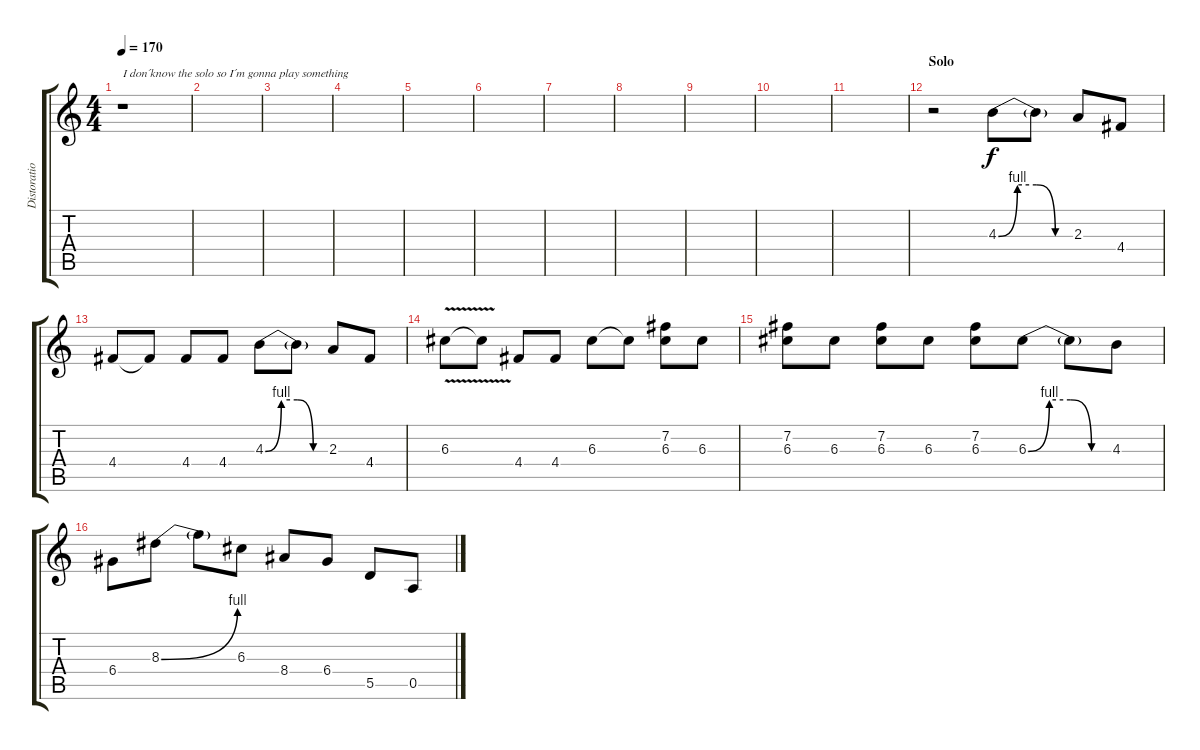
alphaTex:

\track ("Distoration Lead" "Distoratio") {instrument overdrivenguitar}
\staff {score tabs}
\tuning (E4 B3 G3 D3 A2 E2) {hide}
\ts (4 4)
\tempo 170
\clef g2
\ks c
r.1{txt "I don´know the solo so I´m gonna play something" dy f} |
|
|
|
|
|
|
|
|
|
|
\section ("" "Solo")
r.2 4.3{be (custom 0 0 15 4 30 4 45 0 60 0)}.8 4.3{t}.8 2.3.8 4.4.8 |
4.4.8 4.4{t}.8 4.4.8 4.4.8 4.3{be (custom 0 0 15 4 30 4 45 0 60 0)}.8 4.3{t}.8 2.3.8 4.4.8 |
6.3{v}.8 6.3{t}.8 4.4.8 4.4.8 6.3.8 6.3{t}.8 (7.2 6.3).8 6.3.8 |
(7.2 6.3).8 6.3.8 (7.2 6.3).8 6.3.8 (7.2 6.3).8 6.3{be (custom 0 0 15 4 30 4 45 0 60 0)}.8 6.3{t}.8 4.3.8 |
6.4.8 8.3{be (bend 0 0 60 4)}.8 8.3{t}.8 6.3.8 8.4.8 6.4.8 5.5.8 0.5.8
